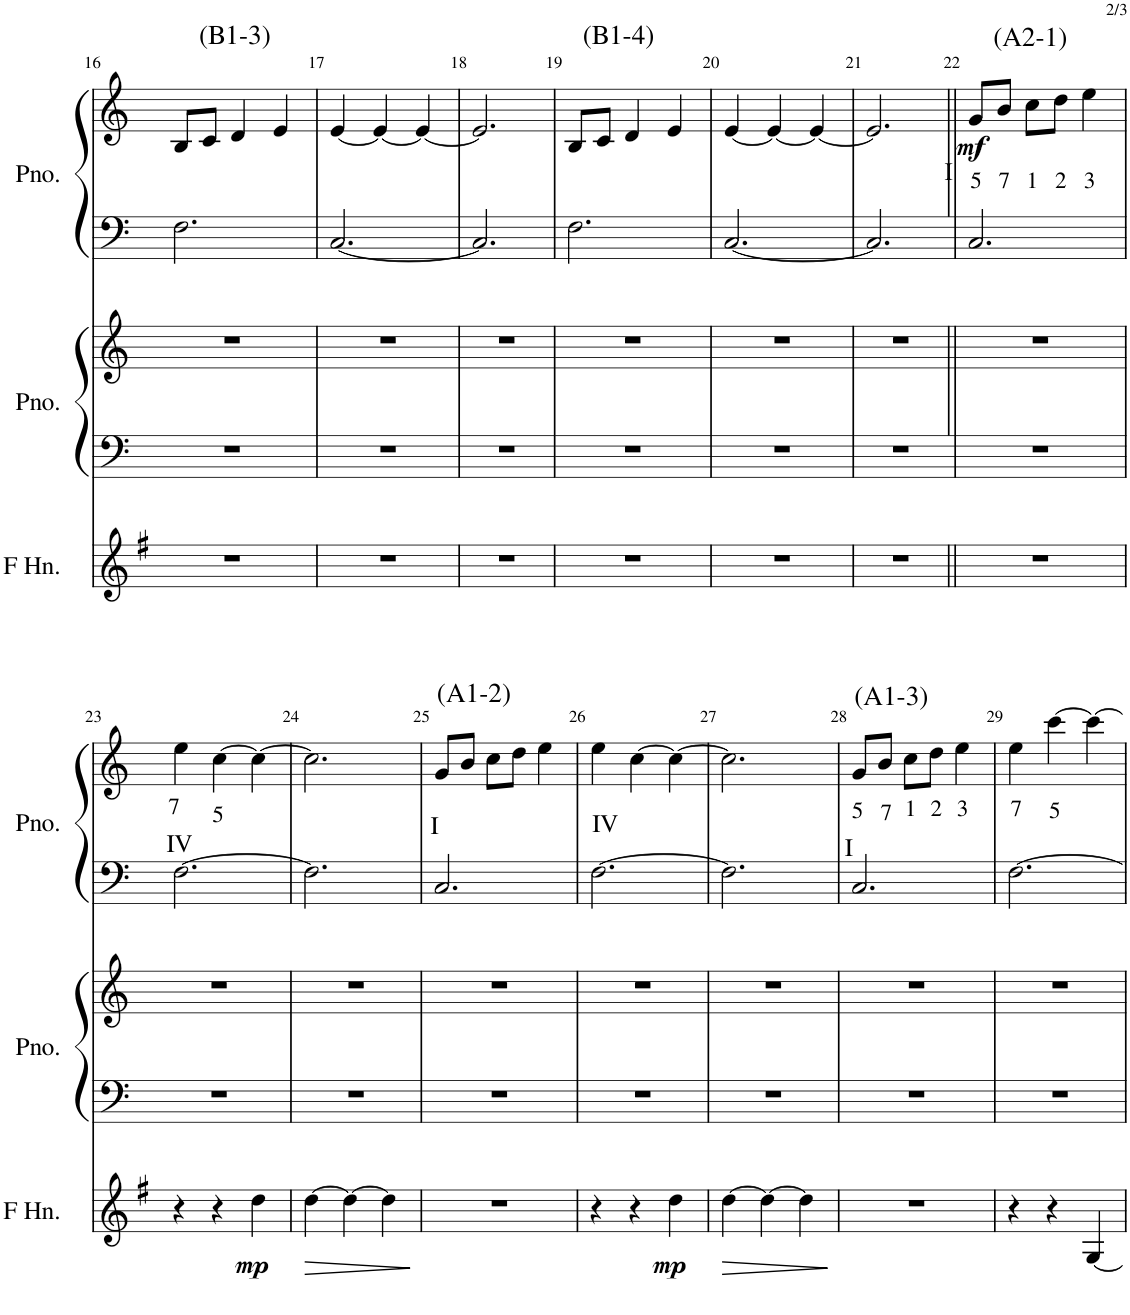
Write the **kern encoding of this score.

**kern	**dynam	**kern	**kern	**kern	**kern	**text	**dynam	**harte
*part3	*part3	*part2	*part2	*part1	*part1	*part1	*part1	*part1
*staff5	*staff5	*staff4	*staff3	*staff2	*staff1	*staff1	*staff1/2	*
*I"F ホルン	*	*I"ピアノ	*	*I"ピアノ	*	*	*	*
!!LO:PB:g=z
*clefG2	*	*clefF4	*clefG2	*clefF4	*clefG2	*	*	*
*Trd4c7	*	*	*	*	*	*	*	*
*k[f#]	*	*k[]	*k[]	*k[]	*k[]	*	*	*
*M3/4	*	*M3/4	*M3/4	*M3/4	*M3/4	*	*	*
=16	=16	=16	=16	=16	=16	=16	=16	=16
!	!	!	!	!	!LO:TX:a:t=(B1-3)	!	!	!
2.r	.	2.r	2.r	2.F\	8B/L	.	.	.
.	.	.	.	.	8c/J	.	.	.
.	.	.	.	.	4d/	.	.	.
.	.	.	.	.	4e/	.	.	.
=17	=17	=17	=17	=17	=17	=17	=17	=17
2.r	.	2.r	2.r	[2.C/	[4e/	.	.	.
.	.	.	.	.	4e/_	.	.	.
.	.	.	.	.	4e/_	.	.	.
=18	=18	=18	=18	=18	=18	=18	=18	=18
2.r	.	2.r	2.r	2.C/]	2.e/]	.	.	.
=19	=19	=19	=19	=19	=19	=19	=19	=19
!	!	!	!	!	!LO:TX:a:t=(B1-4)	!	!	!
2.r	.	2.r	2.r	2.F\	8B/L	.	.	.
.	.	.	.	.	8c/J	.	.	.
.	.	.	.	.	4d/	.	.	.
.	.	.	.	.	4e/	.	.	.
=20	=20	=20	=20	=20	=20	=20	=20	=20
2.r	.	2.r	2.r	[2.C/	[4e/	.	.	.
.	.	.	.	.	4e/_	.	.	.
.	.	.	.	.	4e/_	.	.	.
=21	=21	=21	=21	=21	=21	=21	=21	=21
2.r	.	2.r	2.r	2.C/]	2.e/]	.	.	.
=22||	=22||	=22||	=22||	=22||	=22||	=22||	=22||	=22||
!	!	!	!	!	!LO:TX:a:t=(A2-1)	!	!	!
!	!	!	!	!	!	!LO:LY:b	!LO:DY:b	!LO:H:kt=I
2.r	.	2.r	2.r	2.C/	8g/L	5	mf	N
!	!	!	!	!	!	!LO:LY:b	!	!
.	.	.	.	.	8b/J	7	.	.
!	!	!	!	!	!	!LO:LY:b	!	!
.	.	.	.	.	8cc\L	1	.	.
!	!	!	!	!	!	!LO:LY:b	!	!
.	.	.	.	.	8dd\J	2	.	.
!	!	!	!	!	!	!LO:LY:b	!	!
.	.	.	.	.	4ee\	3	.	.
!!LO:LB:g=z
=23	=23	=23	=23	=23	=23	=23	=23	=23
!	!	!	!	!	!	!LO:LY:b	!	!LO:H:kt=Ⅳ
4r	.	2.r	2.r	[2.F\	4ee\	7	.	N
!	!	!	!	!	!	!LO:LY:b	!	!
4r	.	.	.	.	[4cc\	5	.	.
!	!LO:DY:b	!	!	!	!	!	!	!
4dd\	mp	.	.	.	4cc\_	.	.	.
=24	=24	=24	=24	=24	=24	=24	=24	=24
!	!LO:HP:b	!	!	!	!	!	!	!
[4dd\	>	2.r	2.r	2.F\]	2.cc\]	.	.	.
4dd\_	.	.	.	.	.	.	.	.
4dd\]	.	.	.	.	.	.	.	.
.	]	.	.	.	.	.	.	.
=25	=25	=25	=25	=25	=25	=25	=25	=25
!	!	!	!	!	!LO:TX:a:t=(A1-2)	!	!	!LO:H:kt=I
2.r	.	2.r	2.r	2.C/	8g/L	.	.	N
.	.	.	.	.	8b/J	.	.	.
.	.	.	.	.	8cc\L	.	.	.
.	.	.	.	.	8dd\J	.	.	.
.	.	.	.	.	4ee\	.	.	.
=26	=26	=26	=26	=26	=26	=26	=26	=26
!	!	!	!	!	!	!	!	!LO:H:kt=Ⅳ
4r	.	2.r	2.r	[2.F\	4ee\	.	.	N
4r	.	.	.	.	[4cc\	.	.	.
!	!LO:DY:b	!	!	!	!	!	!	!
4dd\	mp	.	.	.	4cc\_	.	.	.
=27	=27	=27	=27	=27	=27	=27	=27	=27
!	!LO:HP:b	!	!	!	!	!	!	!
[4dd\	>	2.r	2.r	2.F\]	2.cc\]	.	.	.
4dd\_	.	.	.	.	.	.	.	.
4dd\]	.	.	.	.	.	.	.	.
.	]	.	.	.	.	.	.	.
=28	=28	=28	=28	=28	=28	=28	=28	=28
!	!	!	!	!	!LO:TX:a:t=(A1-3)	!	!	!
!	!	!	!	!	!	!LO:LY:b	!	!LO:H:kt=I
2.r	.	2.r	2.r	2.C/	8g/L	5	.	N
!	!	!	!	!	!	!LO:LY:b	!	!
.	.	.	.	.	8b/J	7	.	.
!	!	!	!	!	!	!LO:LY:b	!	!
.	.	.	.	.	8cc\L	1	.	.
!	!	!	!	!	!	!LO:LY:b	!	!
.	.	.	.	.	8dd\J	2	.	.
!	!	!	!	!	!	!LO:LY:b	!	!
.	.	.	.	.	4ee\	3	.	.
=29	=29	=29	=29	=29	=29	=29	=29	=29
!	!	!	!	!	!	!LO:LY:b	!	!
4r	.	2.r	2.r	[2.F\	4ee\	7	.	.
!	!	!	!	!	!	!LO:LY:b	!	!
4r	.	.	.	.	[4ccc\	5	.	.
[4G/	.	.	.	.	4ccc\_	.	.	.
=	=	=	=	=	=	=	=	=
*-	*-	*-	*-	*-	*-	*-	*-	*-
